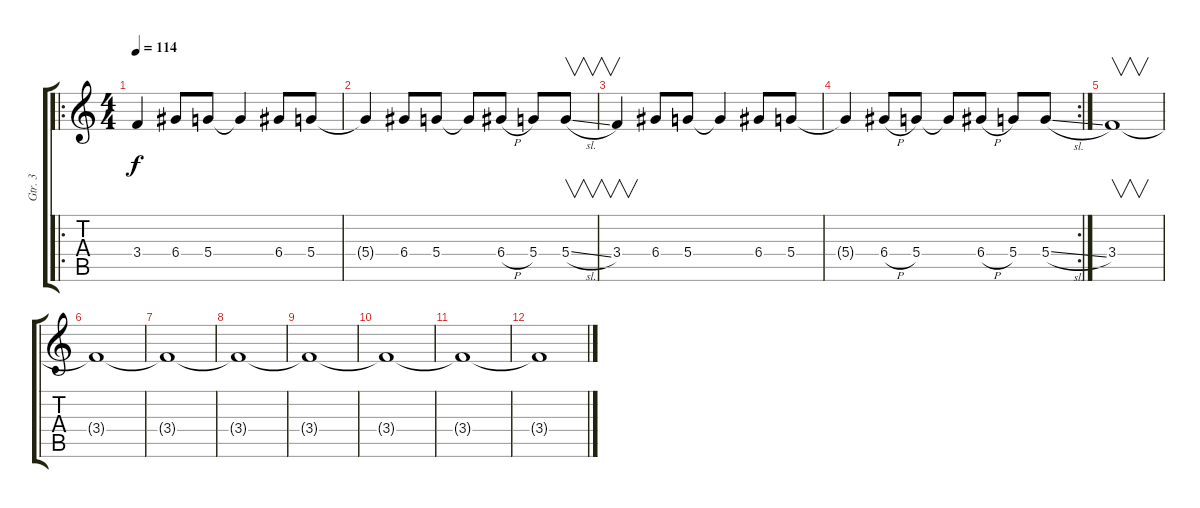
\track ("Gtr. 3" "Gtr. 3") {instrument distortionguitar}
\staff {score tabs}
\tuning (E4 B3 G3 D3 A2 E2) {hide}
\ro
\ts (4 4)
\tempo 114
\clef g2
\ks c
3.4.4{dy f} 6.4.8 5.4.8 5.4{t}.4 6.4.8 5.4.8 |
5.4{t}.4 6.4.8 5.4.8 5.4{t}.8 6.4{h}.8 5.4.8 5.4{sl}.8{v} |
3.4.4{v} 6.4.8 5.4.8 5.4{t}.4 6.4.8 5.4.8 |
\rc 2
5.4{t}.4 6.4{h}.8 5.4.8 5.4{t}.8 6.4{h}.8 5.4.8 5.4{sl}.8 |
3.4.1{v volume 14} |
3.4{t}.1{volume 10} |
3.4{t}.1{volume 8} |
3.4{t}.1{volume 5} |
3.4{t}.1 |
3.4{t}.1 |
3.4{t}.1 |
3.4{t}.1
